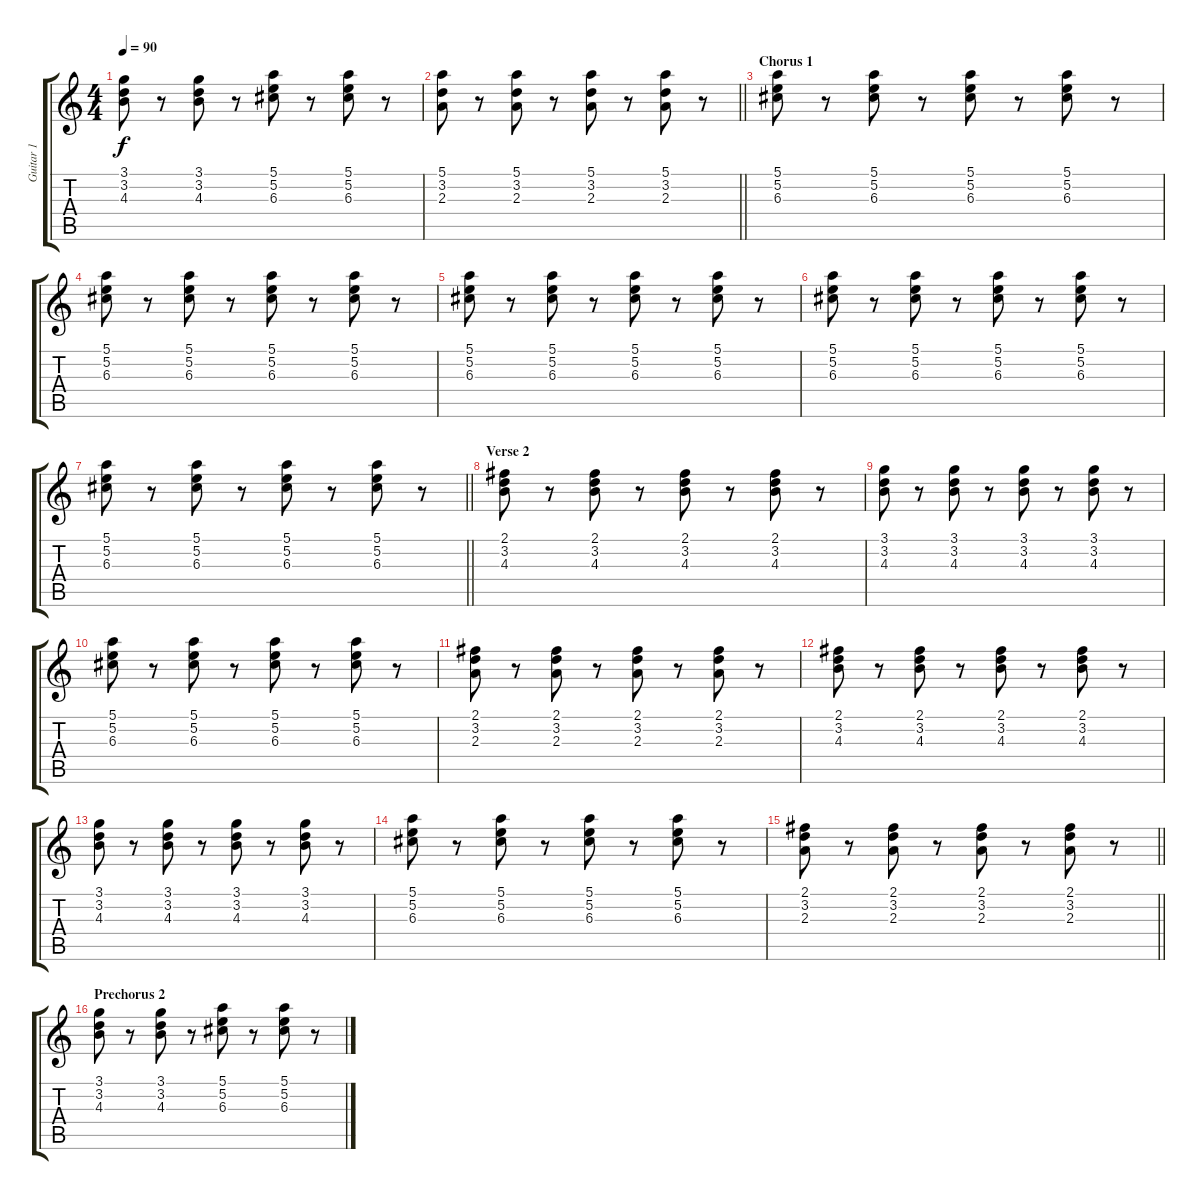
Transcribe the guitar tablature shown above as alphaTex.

\track ("Guitar 1" "Guitar 1") {instrument distortionguitar}
\staff {score tabs}
\tuning (E4 B3 G3 D3 A2 E2) {hide}
\ts (4 4)
\tempo 90
\clef g2
\ks c
(3.1 3.2 4.3).8{dy f} r.8 (3.1 3.2 4.3).8 r.8 (5.1 5.2 6.3).8 r.8 (5.1 5.2 6.3).8 r.8 |
\barLineRight lightlight
(5.1 3.2 2.3).8 r.8 (5.1 3.2 2.3).8 r.8 (5.1 3.2 2.3).8 r.8 (5.1 3.2 2.3).8 r.8 |
\section ("" "Chorus 1")
(5.1 5.2 6.3).8{volume 4} r.8 (5.1 5.2 6.3).8 r.8 (5.1 5.2 6.3).8 r.8 (5.1 5.2 6.3).8 r.8 |
(5.1 5.2 6.3).8 r.8 (5.1 5.2 6.3).8 r.8 (5.1 5.2 6.3).8 r.8 (5.1 5.2 6.3).8 r.8 |
(5.1 5.2 6.3).8 r.8 (5.1 5.2 6.3).8 r.8 (5.1 5.2 6.3).8 r.8 (5.1 5.2 6.3).8 r.8 |
(5.1 5.2 6.3).8 r.8 (5.1 5.2 6.3).8 r.8 (5.1 5.2 6.3).8 r.8 (5.1 5.2 6.3).8 r.8 |
\barLineRight lightlight
(5.1 5.2 6.3).8{volume 13} r.8 (5.1 5.2 6.3).8 r.8 (5.1 5.2 6.3).8 r.8 (5.1 5.2 6.3).8 r.8 |
\section ("" "Verse 2")
(2.1 3.2 4.3).8{volume 10} r.8 (2.1 3.2 4.3).8 r.8 (2.1 3.2 4.3).8 r.8 (2.1 3.2 4.3).8 r.8 |
(3.1 3.2 4.3).8 r.8 (3.1 3.2 4.3).8 r.8 (3.1 3.2 4.3).8 r.8 (3.1 3.2 4.3).8 r.8 |
(5.1 5.2 6.3).8 r.8 (5.1 5.2 6.3).8 r.8 (5.1 5.2 6.3).8 r.8 (5.1 5.2 6.3).8 r.8 |
(2.1 3.2 2.3).8 r.8 (2.1 3.2 2.3).8 r.8 (2.1 3.2 2.3).8 r.8 (2.1 3.2 2.3).8 r.8 |
(2.1 3.2 4.3).8 r.8 (2.1 3.2 4.3).8 r.8 (2.1 3.2 4.3).8 r.8 (2.1 3.2 4.3).8 r.8 |
(3.1 3.2 4.3).8 r.8 (3.1 3.2 4.3).8 r.8 (3.1 3.2 4.3).8 r.8 (3.1 3.2 4.3).8 r.8 |
(5.1 5.2 6.3).8 r.8 (5.1 5.2 6.3).8 r.8 (5.1 5.2 6.3).8 r.8 (5.1 5.2 6.3).8 r.8 |
\barLineRight lightlight
(2.1 3.2 2.3).8 r.8 (2.1 3.2 2.3).8 r.8 (2.1 3.2 2.3).8 r.8 (2.1 3.2 2.3).8 r.8 |
\section ("" "Prechorus 2")
(3.1 3.2 4.3).8 r.8 (3.1 3.2 4.3).8 r.8 (5.1 5.2 6.3).8 r.8 (5.1 5.2 6.3).8 r.8
